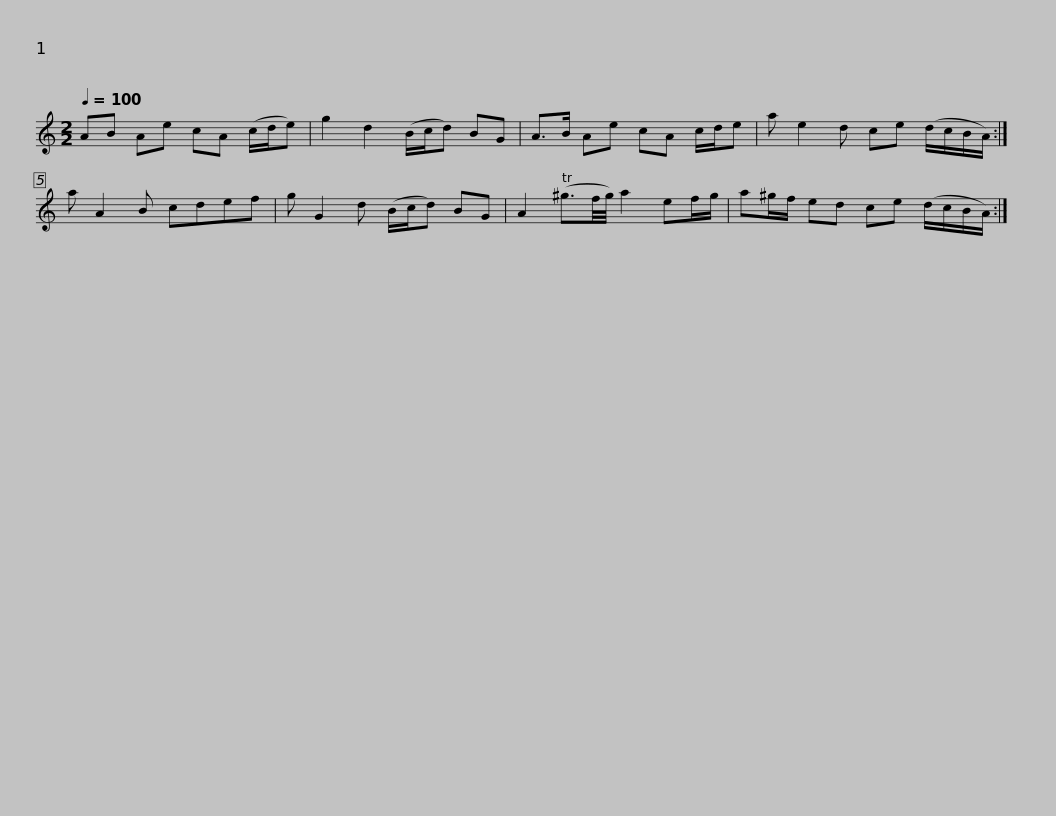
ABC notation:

X:1
L:1/8
Q:1/4=100
M:2/2
I:linebreak $
K:C
V:1 treble
V:1
 AB Ae cA (c/d/e) | g2 d2 (B/c/d) BG | A>B Ae cA c/d/e | a e2 d ce (d/c/B/A/) :| a A2 B cdef |$ %5
 g G2 d (B/c/d) BG | A2 (^g3/2f/4g/4) a2 ef/g/ | a^g/f/ ed ce (d/c/B/A/) :| %8
